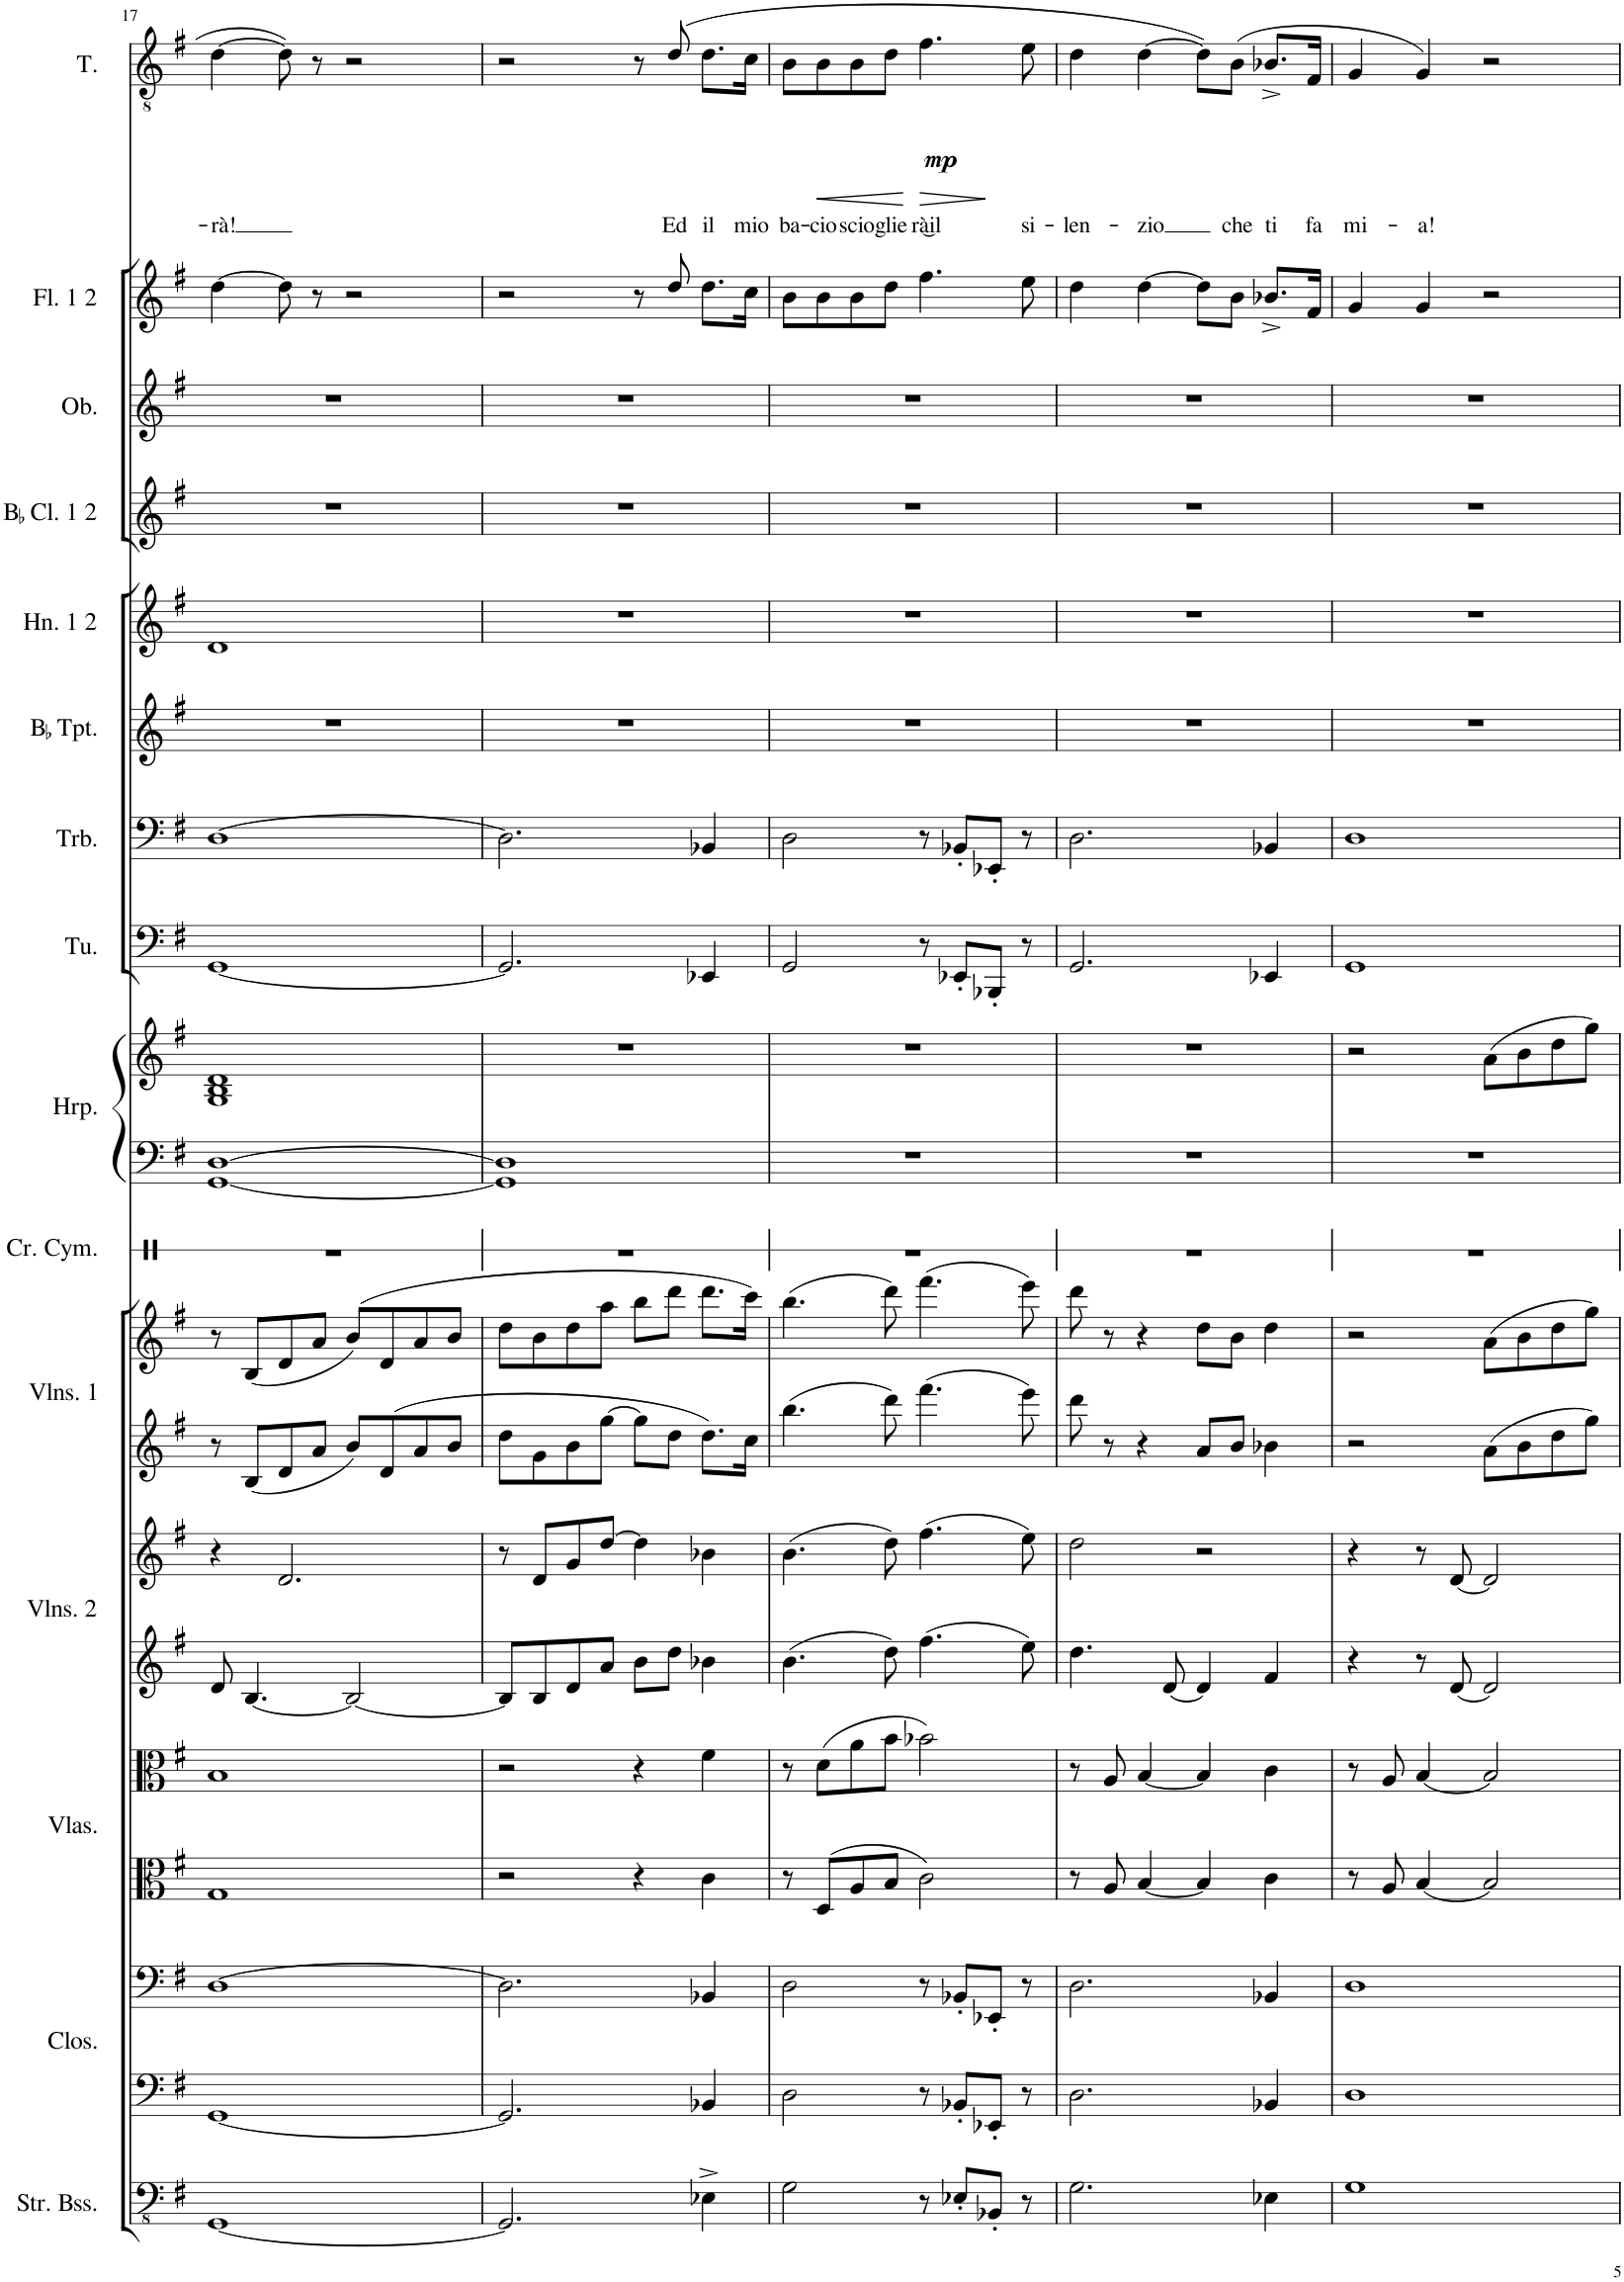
**kern	**kern	**kern	**kern	**kern	**kern	**kern	**kern	**kern	**kern	**kern	**kern	**kern	**kern	**kern	**kern	**kern	**kern	**kern	**kern	**text	**dynam
*part15	*part14	*part14	*part13	*part13	*part12	*part12	*part11	*part11	*part10	*part9	*part9	*part8	*part7	*part6	*part5	*part4	*part3	*part2	*part1	*part1	*part1
*staff20	*staff19	*staff18	*staff17	*staff16	*staff15	*staff14	*staff13	*staff12	*staff11	*staff10	*staff9	*staff8	*staff7	*staff6	*staff5	*staff4	*staff3	*staff2	*staff1	*staff1	*staff1
*I"String Basses	*I"Cellos	*	*I"Violas	*	*I"Violins 2	*	*I"Violins 1	*	*I"Crash Cymbal	*I"Harp	*	*I"Tuba	*I"Trombone	*I"BaccidentalFlat Trumpet	*I"Horn 1 2	*I"BaccidentalFlat Clarinet 1 2	*I"Oboe	*I"Flute 1 2	*I"Tenor	*	*
*I'Str. Bss.	*I'Clos.	*	*I'Vlas.	*	*I'Vlns. 2	*	*I'Vlns. 1	*	*I'Cr. Cym.	*I'Hrp.	*	*I'Tu.	*I'Trb.	*I'BaccidentalFlat Tpt.	*I'Hn. 1 2	*I'BaccidentalFlat Cl. 1 2	*I'Ob.	*I'Fl. 1 2	*I'T.	*	*
!!LO:PB:g=z
*clefFv4	*clefF4	*clefF4	*clefC3	*clefC3	*clefG2	*clefG2	*clefG2	*clefG2	*clefX	*clefF4	*clefG2	*clefF4	*clefF4	*clefG2	*clefG2	*clefG2	*clefG2	*clefG2	*clefGv2	*	*
*	*	*	*	*	*	*	*	*	*	*	*	*	*	*ITrd1c2	*ITrd4c7	*ITrd1c2	*	*	*	*	*
*k[f#]	*k[f#]	*k[f#]	*k[f#]	*k[f#]	*k[f#]	*k[f#]	*k[f#]	*k[f#]	*k[]	*k[f#]	*k[f#]	*k[f#]	*k[f#]	*k[f#]	*k[f#]	*k[f#]	*k[f#]	*k[f#]	*k[f#]	*	*
*M4/4	*M4/4	*M4/4	*M4/4	*M4/4	*M4/4	*M4/4	*M4/4	*M4/4	*M4/4	*M4/4	*M4/4	*M4/4	*M4/4	*M4/4	*M4/4	*M4/4	*M4/4	*M4/4	*M4/4	*	*
=17	=17	=17	=17	=17	=17	=17	=17	=17	=17	=17	=17	=17	=17	=17	=17	=17	=17	=17	=17	=17	=17
!	!	!	!	!	!	!	!	!	!	!	!	!	!	!	!	!	!	!	!	!LO:LY:b	!
[1GGG	[1GG	[1D	1G	1B	8d/	4r	8r	8r	1r	[1GG [1D	1G 1B 1d	[1GG	[1D	1r	1d	1r	1r	[4dd\	[4d\	-rà!	.
.	.	.	.	.	[4.B/	.	8B/L	(8B/L	.	.	.	.	.	.	.	.	.	.	.	.	.
.	.	.	.	.	.	2.d/	8d/	8d/	.	.	.	.	.	.	.	.	.	8dd\]	8d\]	.	.
.	.	.	.	.	.	.	8a/J	8a/J	.	.	.	.	.	.	.	.	.	8r	8r	.	.
.	.	.	.	.	2B/_	.	8b/L	(8b/L)	.	.	.	.	.	.	.	.	.	2r	2r	.	.
.	.	.	.	.	.	.	8d/	8d/	.	.	.	.	.	.	.	.	.	.	.	.	.
.	.	.	.	.	.	.	8a/	8a/	.	.	.	.	.	.	.	.	.	.	.	.	.
.	.	.	.	.	.	.	8b/J	8b/J	.	.	.	.	.	.	.	.	.	.	.	.	.
=18	=18	=18	=18	=18	=18	=18	=18	=18	=18	=18	=18	=18	=18	=18	=18	=18	=18	=18	=18	=18	=18
2.GGG/]	2.GG/]	2.D\]	2r	2r	8B/L]	8r	8dd\L	8dd\L	1r	1GG] 1D]	1r	2.GG/]	2.D\]	1r	1r	1r	1r	2r	2r	.	.
.	.	.	.	.	8B/	8d/L	8g\	8b\	.	.	.	.	.	.	.	.	.	.	.	.	.
.	.	.	.	.	8d/	8g/	8b\	8dd\	.	.	.	.	.	.	.	.	.	.	.	.	.
.	.	.	.	.	8a/J	[8dd/J	[8gg\J	8aa\J	.	.	.	.	.	.	.	.	.	.	.	.	.
.	.	.	4r	4r	8b\L	4dd\]	8gg\L]	8bb\L	.	.	.	.	.	.	.	.	.	8r	8r	.	.
!	!	!	!	!	!	!	!	!	!	!	!	!	!	!	!	!	!	!	!	!LO:LY:b	!LO:DY:b
.	.	.	.	.	8dd\J	.	8dd\J	8ddd\J	.	.	.	.	.	.	.	.	.	8dd/	(8d/	Ed	mp
!	!	!	!	!	!	!	!	!	!	!	!	!	!	!	!	!	!	!	!	!LO:LY:b	!
4EE-X^\	4BB-X/	4BB-X/	4c\	4f#\	4b-X\	4b-X\	8.dd\L	8.ddd\L	.	.	.	4EE-X/	4BB-X/	.	.	.	.	8.dd\L	8.d\L	il	.
!	!	!	!	!	!	!	!	!	!	!	!	!	!	!	!	!	!	!	!	!LO:LY:b	!
.	.	.	.	.	.	.	16cc\Jk	16ccc\Jk)	.	.	.	.	.	.	.	.	.	16cc\Jk	16c\Jk	mio	.
=19	=19	=19	=19	=19	=19	=19	=19	=19	=19	=19	=19	=19	=19	=19	=19	=19	=19	=19	=19	=19	=19
!	!	!	!	!	!	!	!	!	!	!	!	!	!	!	!	!	!	!	!	!LO:LY:b	!
2GG\	2D\	2D\	8r	8r	4.b\	(4.b\	4.bb\	(4.bb\	1r	1r	1r	2GG/	2D\	1r	1r	1r	1r	8b\L	8B\L	ba-	.
!	!	!	!	!	!	!	!	!	!	!	!	!	!	!	!	!	!	!	!	!LO:LY:b	!LO:HP:b
.	.	.	8D/L	(8d\L	.	.	.	.	.	.	.	.	.	.	.	.	.	8b\	8B\	-cio	<
!	!	!	!	!	!	!	!	!	!	!	!	!	!	!	!	!	!	!	!	!LO:LY:b	!
.	.	.	8A/	8a\	.	.	.	.	.	.	.	.	.	.	.	.	.	8b\	8B\	scio-	.
!	!	!	!	!	!	!	!	!	!	!	!	!	!	!	!	!	!	!	!	!LO:LY:b	!
.	.	.	8B/J	8b\J	8dd\	8dd\)	8ddd\	8ddd\)	.	.	.	.	.	.	.	.	.	8dd\J	8d\J	-glie-	.
!	!	!	!	!	!	!	!	!	!	!	!	!	!	!	!	!	!	!	!	!LO:LY:b	!LO:HP:n=1:b
8r	8r	8r	2c\	2b-X\)	4.ff#\	(4.ff#\	4.fff#\	(4.fff#\	.	.	.	8r	8r	.	.	.	.	4.ff#\	4.f#\	-rà͜il	[ >
8EE-X'/L	8BB-X'/L	8BB-X'/L	.	.	.	.	.	.	.	.	.	8EE-X'/L	8BB-X'/L	.	.	.	.	.	.	.	.
8BBB-X'/J	8EE-X'/J	8EE-X'/J	.	.	.	.	.	.	.	.	.	8BBB-X'/J	8EE-X'/J	.	.	.	.	.	.	.	.
!	!	!	!	!	!	!	!	!	!	!	!	!	!	!	!	!	!	!	!	!LO:LY:b	!
8r	8r	8r	.	.	8ee\	8ee\)	8eee\	8eee\)	.	.	.	8r	8r	.	.	.	.	8ee\	8e\	si-	]
=20	=20	=20	=20	=20	=20	=20	=20	=20	=20	=20	=20	=20	=20	=20	=20	=20	=20	=20	=20	=20	=20
!	!	!	!	!	!	!	!	!	!	!	!	!	!	!	!	!	!	!	!	!LO:LY:b	!
2.GG\	2.D\	2.D\	8r	8r	4.dd\	2dd\	8ddd\	8ddd\	1r	1r	1r	2.GG/	2.D\	1r	1r	1r	1r	4dd\	4d\	-len-	.
.	.	.	8A/	8A/	.	.	8r	8r	.	.	.	.	.	.	.	.	.	.	.	.	.
!	!	!	!	!	!	!	!	!	!	!	!	!	!	!	!	!	!	!	!	!LO:LY:b	!
.	.	.	[4B/	[4B/	.	.	4r	4r	.	.	.	.	.	.	.	.	.	[4dd\	[4d\	-zio	.
.	.	.	.	.	[8d/	.	.	.	.	.	.	.	.	.	.	.	.	.	.	.	.
.	.	.	4B/]	4B/]	4d/]	2r	8a/L	8dd\L	.	.	.	.	.	.	.	.	.	8dd\L]	8d\L])	.	.
!	!	!	!	!	!	!	!	!	!	!	!	!	!	!	!	!	!	!	!	!LO:LY:b	!
.	.	.	.	.	.	.	8b/J	8b\J	.	.	.	.	.	.	.	.	.	8b\J	(8B\J	che	.
!	!	!	!	!	!	!	!	!	!	!	!	!	!	!	!	!	!	!	!	!LO:LY:b	!
4EE-X\	4BB-X/	4BB-X/	4c\	4c\	4f#/	.	4b-X\	4dd\	.	.	.	4EE-X/	4BB-X/	.	.	.	.	8.b-X^/L	8.B-X^/L	ti	.
!	!	!	!	!	!	!	!	!	!	!	!	!	!	!	!	!	!	!	!	!LO:LY:b	!
.	.	.	.	.	.	.	.	.	.	.	.	.	.	.	.	.	.	16f#/Jk	16F#/Jk	fa	.
=21	=21	=21	=21	=21	=21	=21	=21	=21	=21	=21	=21	=21	=21	=21	=21	=21	=21	=21	=21	=21	=21
!	!	!	!	!	!	!	!	!	!	!	!	!	!	!	!	!	!	!	!	!LO:LY:b	!
1GG	1D	1D	8r	8r	4r	4r	2r	2r	1r	1r	2r	1GG	1D	1r	1r	1r	1r	4g/	4G/	mi-	.
.	.	.	8A/	8A/	.	.	.	.	.	.	.	.	.	.	.	.	.	.	.	.	.
!	!	!	!	!	!	!	!	!	!	!	!	!	!	!	!	!	!	!	!	!LO:LY:b	!
.	.	.	[4B/	[4B/	8r	8r	.	.	.	.	.	.	.	.	.	.	.	4g/	4G/)	-a!	.
.	.	.	.	.	[8d/	[8d/	.	.	.	.	.	.	.	.	.	.	.	.	.	.	.
.	.	.	2B/]	2B/]	2d/]	2d/]	8a\L	(8a\L	.	.	(8a\L	.	.	.	.	.	.	2r	2r	.	.
.	.	.	.	.	.	.	8b\	8b\	.	.	8b\	.	.	.	.	.	.	.	.	.	.
.	.	.	.	.	.	.	8dd\	8dd\	.	.	8dd\	.	.	.	.	.	.	.	.	.	.
.	.	.	.	.	.	.	8gg\J	8gg\J)	.	.	8gg\J)	.	.	.	.	.	.	.	.	.	.
=	=	=	=	=	=	=	=	=	=	=	=	=	=	=	=	=	=	=	=	=	=
*-	*-	*-	*-	*-	*-	*-	*-	*-	*-	*-	*-	*-	*-	*-	*-	*-	*-	*-	*-	*-	*-
